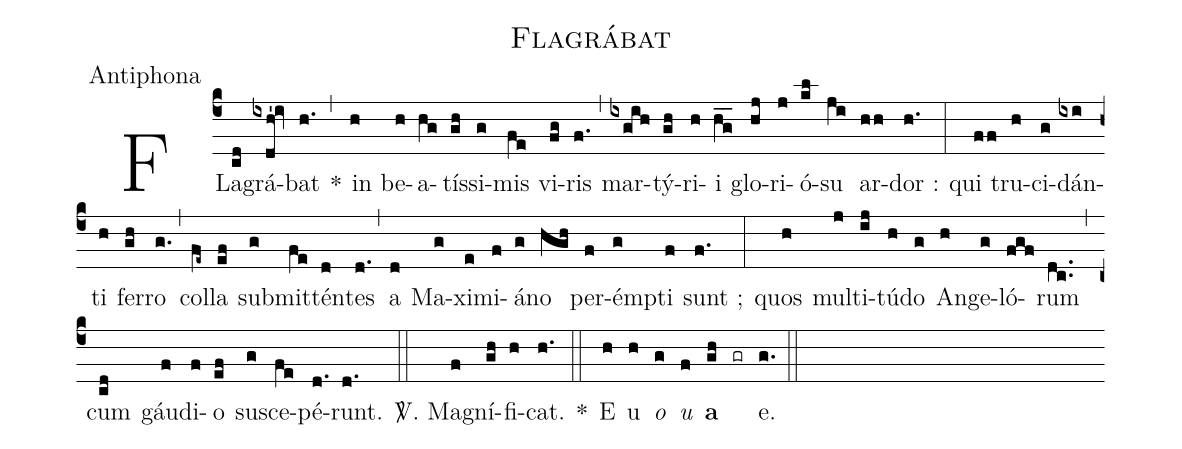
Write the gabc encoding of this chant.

name:Flagrábat;
office-part:Antiphona;
%%
(c4) FLa(cd)grá(ixdh'!iv)bat(h.) *(,) in(h) be(h)a(hg)tís(gh)si(g)mis(fe) vi(fg)ris(f.) (,) mar(ixgih)tý(gh)ri(h)i(hg__) glo(hj)ri(j)ó(kl)su(ji) ar(hh)dor :(h.) (:)
qui(ff) tru(h)ci(g)dán(ixi)ti(h) fer(gh)ro(g.) (,) col(fe~)la(ef) sub(g)mit(fe)tén(d)tes(d.) (,) a(d) Ma(g)xi(e)mi(f)á(g)no(hgh) per(f)ém(g)pti(f) sunt ;(f.) (:)
quos(h) mul(j)ti(ij)tú(h)do(g) An(h)ge(g)ló(fgf)rum(dc..) (,) cum(cd) gáu(f)di(f)o(ef) su(g)sce(fe)pé(d.)runt.(d.) (::)

<sp>V/</sp>. Ma(f)gní(gh)fi(h)cat. *(h.) (::)

E(h) u(h) <i>o</i>(g) <i>u</i>(f) <b>a</b>(gh) (gr) e.(g.) (::)
